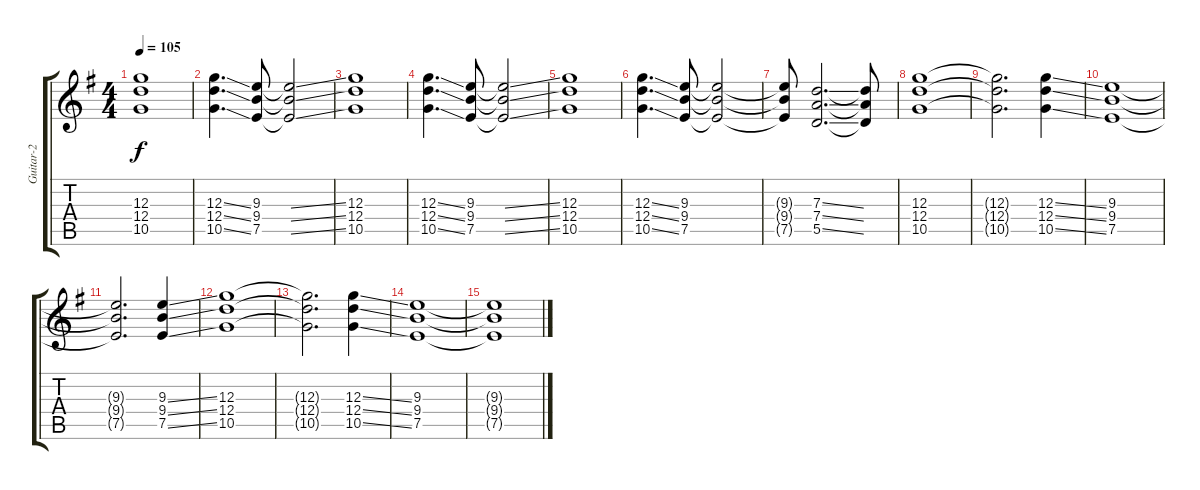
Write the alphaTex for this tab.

\track ("Guitar-2" "Guitar-2") {instrument distortionguitar}
\staff {score tabs}
\tuning (E4 B3 G3 D3 A2 E2) {hide}
\ts (4 4)
\tempo 105
\clef g2
\ks g
(12.3 12.4 10.5).1{dy f} |
(12.3{ss} 12.4{ss} 10.5{ss}).4{d} (9.3 9.4 7.5).8 (9.3{ss t} 9.4{ss t} 7.5{ss t}).2 |
(12.3 12.4 10.5).1 |
(12.3{ss} 12.4{ss} 10.5{ss}).4{d} (9.3 9.4 7.5).8 (9.3{ss t} 9.4{ss t} 7.5{ss t}).2 |
(12.3 12.4 10.5).1 |
(12.3{ss} 12.4{ss} 10.5{ss}).4{d} (9.3 9.4 7.5).8 (9.3{t} 9.4{t} 7.5{t}).2 |
(9.3{t} 9.4{t} 7.5{t}).8 (7.3{ss} 7.4{ss} 5.5{ss}).2{d} (7.3{t} 7.4{t} 5.5{t}).8 |
(12.3 12.4 10.5).1 |
(12.3{t} 12.4{t} 10.5{t}).2{d} (12.3{ss} 12.4{ss} 10.5{ss}).4 |
(9.3 9.4 7.5).1 |
(9.3{t} 9.4{t} 7.5{t}).2{d} (9.3{ss} 9.4{ss} 7.5{ss}).4 |
(12.3 12.4 10.5).1 |
(12.3{t} 12.4{t} 10.5{t}).2{d} (12.3{ss} 12.4{ss} 10.5{ss}).4 |
(9.3 9.4 7.5).1 |
(9.3{t} 9.4{t} 7.5{t}).1
